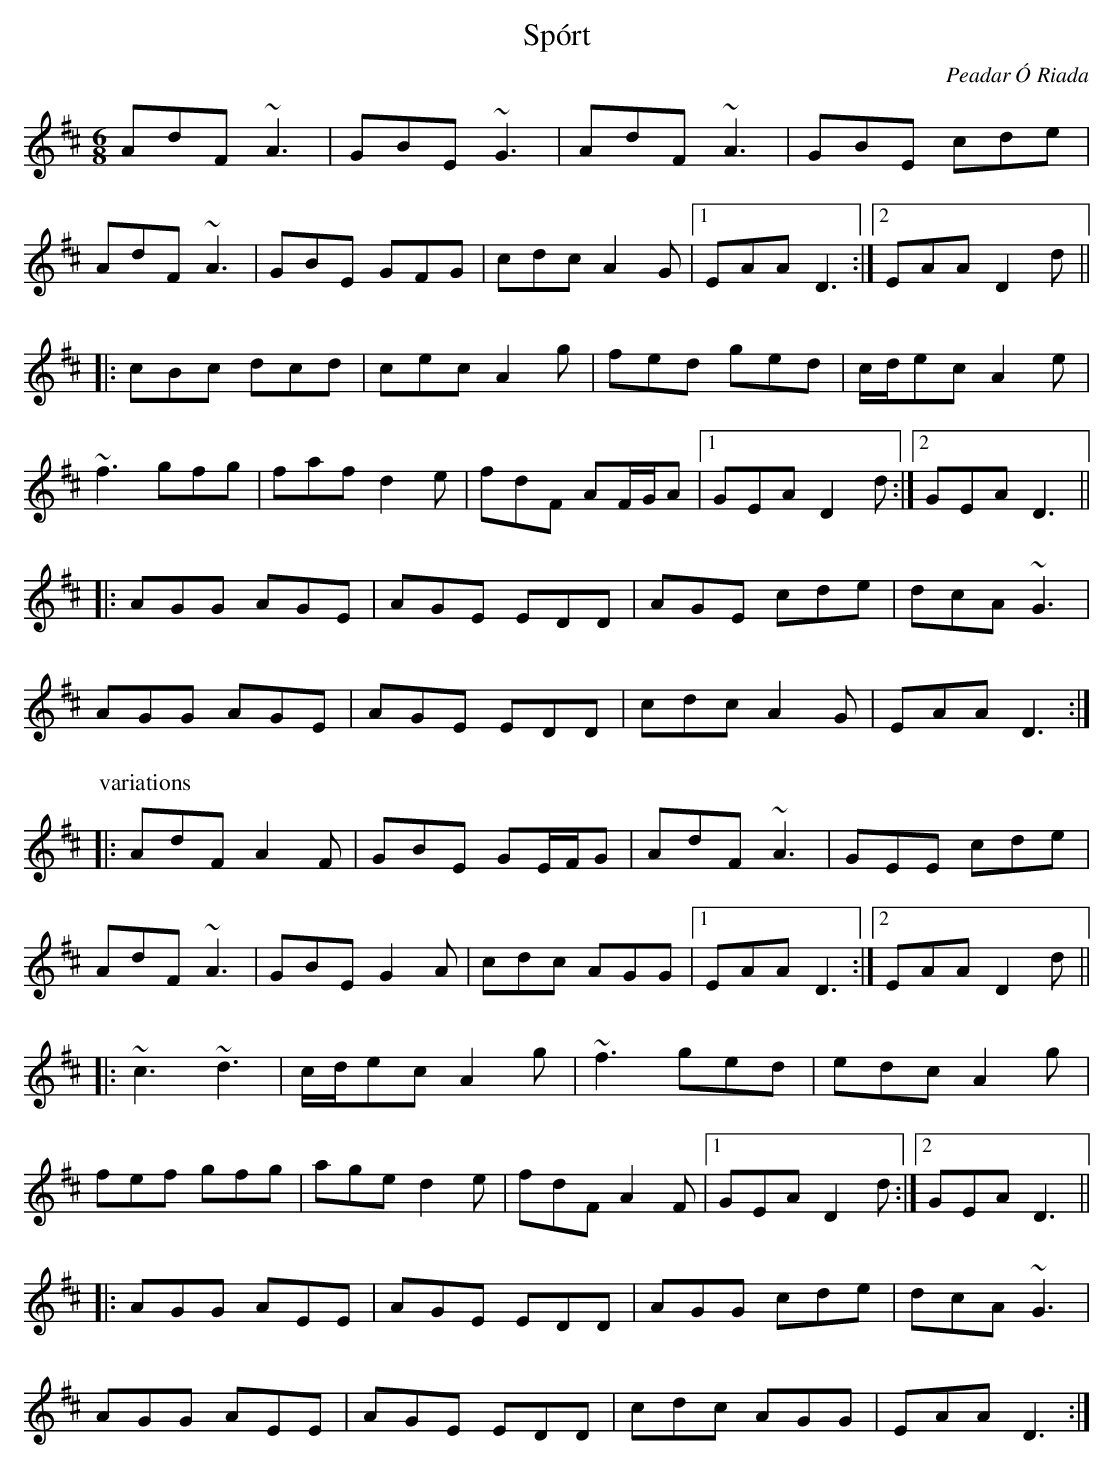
X:1
T:Sp\'ort
C:Peadar \'O Riada
M:6/8
L:1/8
K:D
AdF ~A3 | GBE ~G3 | AdF ~A3 | GBE cde |
AdF ~A3 | GBE GFG | cdc A2G |1 EAA D3 :|2 EAA D2d ||
|: cBc dcd | cec A2g | fed ged | c/d/ec A2e |
~f3 gfg | faf d2e | fdF AF/G/A |1 GEA D2d :|2 GEA D3 ||
|: AGG AGE | AGE EDD | AGE cde | dcA ~G3 |
AGG AGE | AGE EDD | cdc A2G | EAA D3 :|
P:variations
|: AdF A2F | GBE GE/F/G | AdF ~A3 | GEE cde |
AdF ~A3 | GBE G2A | cdc AGG |1 EAA D3 :|2 EAA D2d ||
|: ~c3 ~d3 | c/d/ec A2g | ~f3 ged | edc A2g |
fef gfg | age d2e | fdF A2F |1 GEA D2d :|2 GEA D3 ||
|: AGG AEE | AGE EDD | AGG cde | dcA ~G3 |
AGG AEE | AGE EDD | cdc AGG | EAA D3 :|
